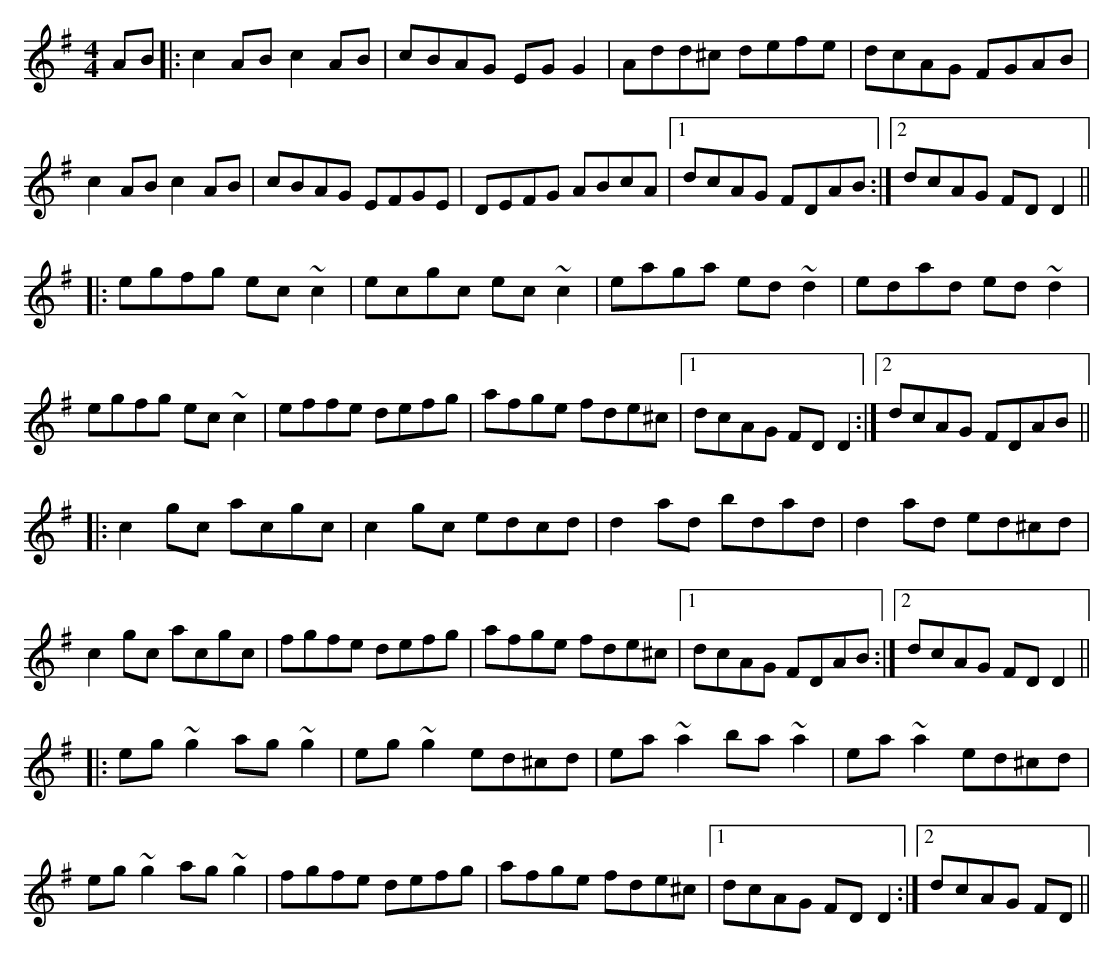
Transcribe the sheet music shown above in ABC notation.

X:1
M:4/4
K:Ador
AB|:c2AB c2AB|cBAG EG G2|Add^c defe|dcAG FGAB|
c2AB c2AB|cBAG EFGE|DEFG ABcA|1 dcAG FDAB:|2 dcAG FDD2||
|:egfg ec~c2|ecgc ec~c2|eaga ed~d2|edad ed~d2|
egfg ec~c2|effe defg|afge fde^c|1 dcAG FDD2:|2 dcAG FDAB||
|:c2gc acgc|c2gc edcd|d2ad bdad|d2ad ed^cd|
c2gc acgc|fgfe defg|afge fde^c|1 dcAG FDAB:|2 dcAG FDD2||
|:eg~g2 ag~g2|eg~g2 ed^cd|ea~a2 ba~a2|ea~a2 ed^cd|
eg~g2 ag~g2|fgfe defg|afge fde^c|1 dcAG FDD2:|2 dcAG FD||
